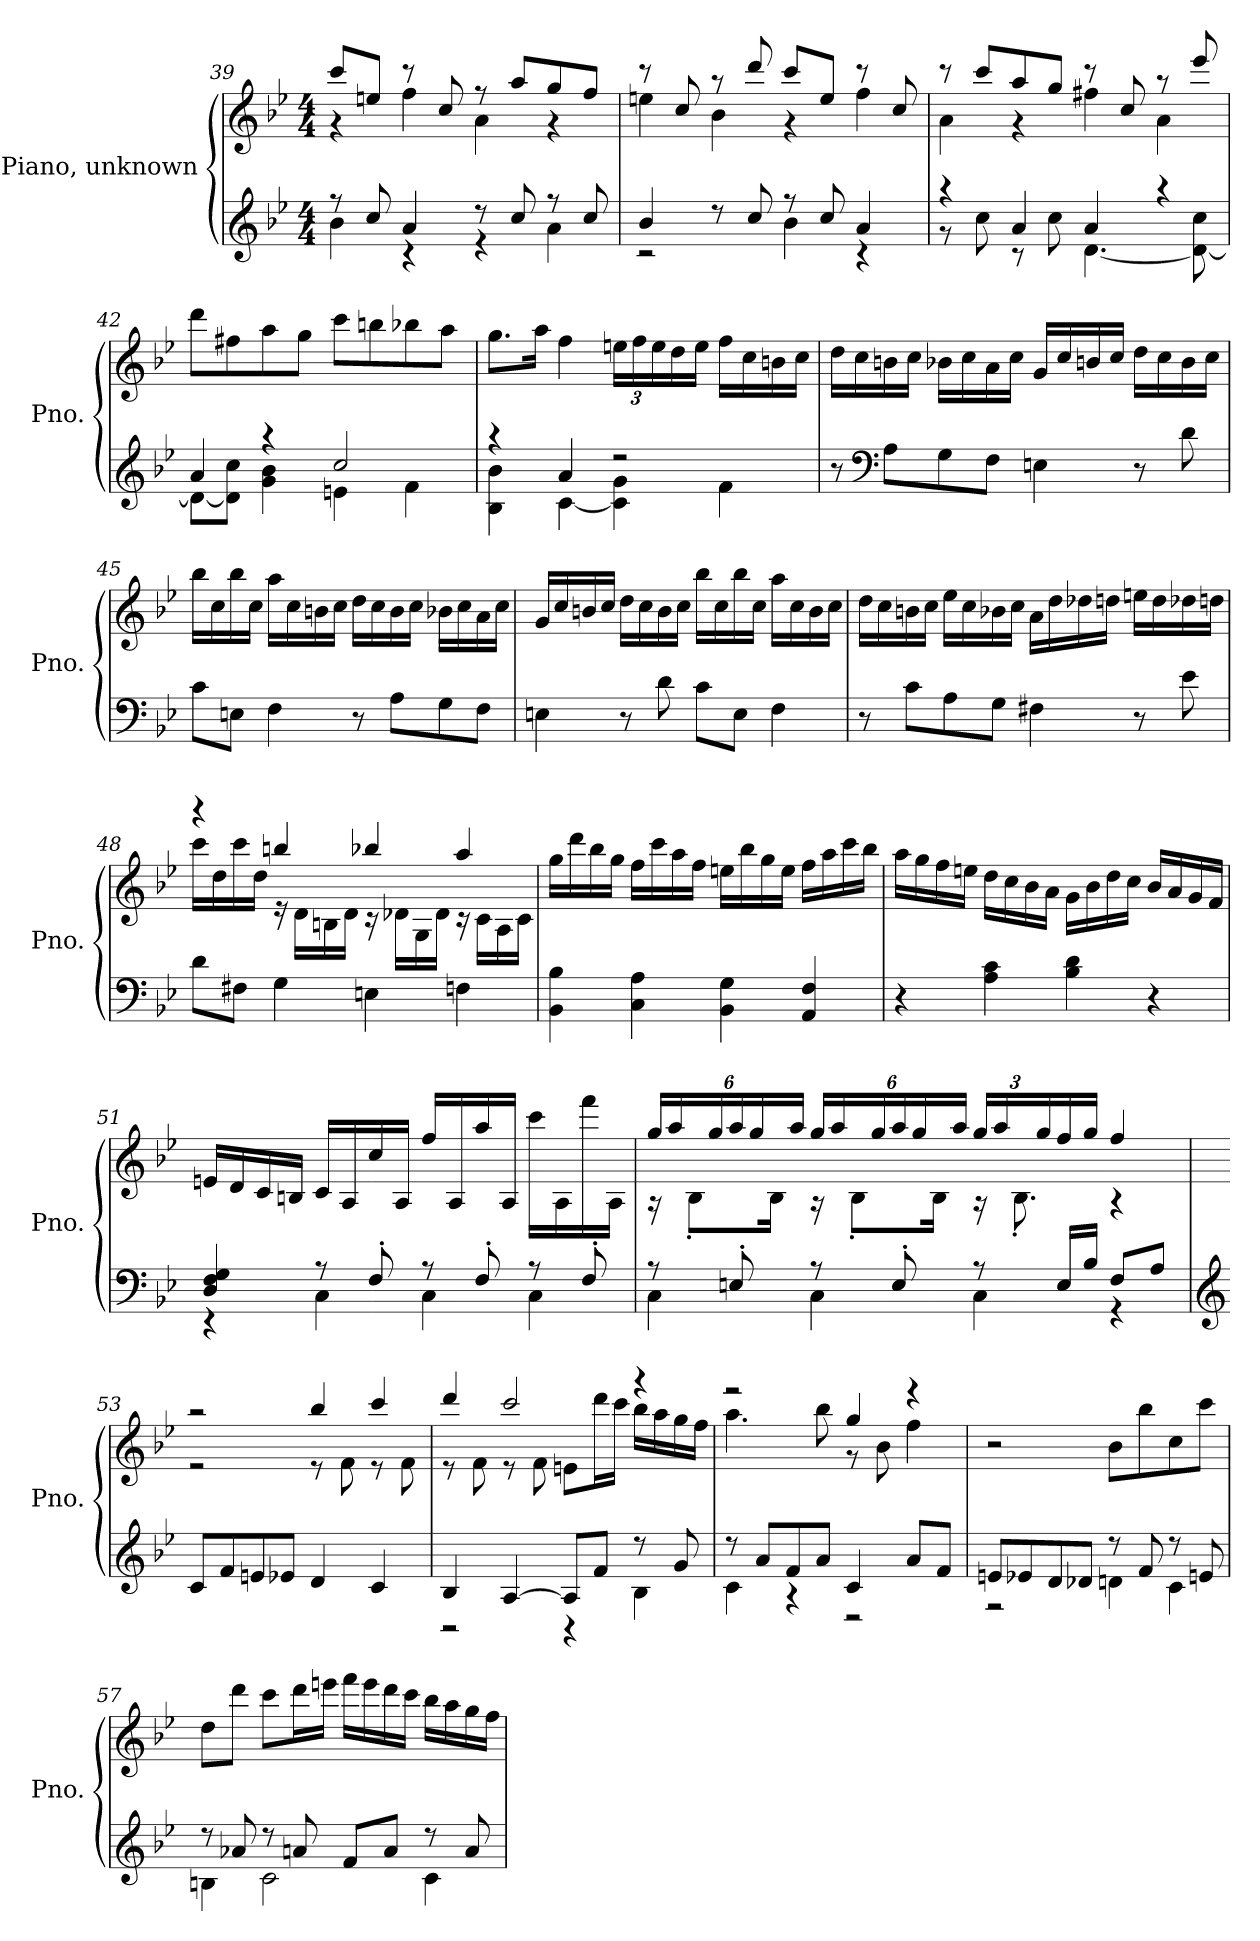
**kern	**kern
*part1	*part1
*staff2	*staff1
*I"Piano, unknown	*
*I'Pno.	*
*clefG2	*clefG2
*k[b-e-]	*k[b-e-]
*M4/4	*M4/4
=39	=39
*^	*^
8r	4b-\	8ccc/L	4r
8cc/	.	8een/J	.
4a/	4r	8r	4ff\
.	.	8cc/	.
8r	4r	8r	4a\
8cc/	.	8aa/L	.
8r	4a\	8gg/	4r
8cc/	.	8ff/J	.
=40	=40	=40	=40
4b-/	2r	8r	4een\
.	.	8cc/	.
8r	.	8r	4b-\
8cc/	.	8ddd/	.
8r	4b-\	8ccc/L	4r
8cc/	.	8ee/J	.
4a/	4r	8r	4ff\
.	.	8cc/	.
!!LO:LB:g=z	!!
=41	=41	=41	=41
4r	8r	8r	4a\
.	8cc\	8ccc/L	.
4a/	8r	8aa/	4r
.	8cc\	8gg/J	.
4a/	[4.d\	8r	4ff#X\
.	.	8cc/	.
4r	.	8r	4a\
.	8d\_ 8cc\	8eee-/	.
*	*	*v	*v
=42	=42	=42
4a/	8d\L_	8ddd\L
.	8d\] 8cc\J	8ff#X\
4r	4g\ 4b-\	8aa\
.	.	8gg\J
2cc/	4en\	8ccc\L
.	.	8bbn\
.	4f\	8bb-X\
.	.	8aa\J
=43	=43	=43
4r	4B-\ 4b-\	8.gg\L
.	.	16aa\Jk
4a/	[4c\	4ff\
*	*	*Xbrackettup
2r	4c\] 4g\	24een\LL
.	.	24ff\
.	.	24ee\
.	.	16dd\
.	.	16ee\JJ
.	4f\	16ff\LL
.	.	16cc\
.	.	16bn\
.	.	16cc\JJ
*v	*v	*
!!LO:LB:g=z
=44	=44
8r	16dd\LL
.	16cc\
*clefF4	*
8A\L	16bn\
.	16cc\JJ
8G\	16b-X\LL
.	16cc\
8F\J	16a\
.	16cc\JJ
4En\	16g/LL
.	16cc/
.	16bn/
.	16cc/JJ
8r	16dd\LL
.	16cc\
8d\	16b\
.	16cc\JJ
=45	=45
8c\L	16bb-\LL
.	16cc\
8En\J	16bb-\
.	16cc\JJ
4F\	16aa\LL
.	16cc\
.	16bn\
.	16cc\JJ
8r	16dd\LL
.	16cc\
8A\L	16b\
.	16cc\JJ
8G\	16b-X\LL
.	16cc\
8F\J	16a\
.	16cc\JJ
!!LO:PB:g=z
=46	=46
4En\	16g/LL
.	16cc/
.	16bn/
.	16cc/JJ
8r	16dd\LL
.	16cc\
8d\	16b\
.	16cc\JJ
8c\L	16bb-\LL
.	16cc\
8E\J	16bb-\
.	16cc\JJ
4F\	16aa\LL
.	16cc\
.	16b\
.	16cc\JJ
=47	=47
8r	16dd\LL
.	16cc\
8c\L	16bn\
.	16cc\JJ
8A\	16ee-\LL
.	16cc\
8G\J	16b-X\
.	16cc\JJ
4F#X\	16a\LL
.	16dd\
.	16dd-X\
.	16ddn\JJ
8r	16een\LL
.	16dd\
8e-\	16dd-X\
.	16ddn\JJ
!!LO:LB:g=z
=48	=48
*	*^
8d\L	4r	16ccc\LL
.	.	16dd\
8F#X\J	.	16ccc\
.	.	16dd\JJ
4G\	4bbn/	16r
.	.	16d\LL
.	.	16Bn\
.	.	16d\JJ
4En\	4bb-X/	16r
.	.	16d-X\LL
.	.	16G\
.	.	16d-\JJ
4Fn\	4aa/	16r
.	.	16c\LL
.	.	16A\
.	.	16c\JJ
*	*v	*v
=49	=49
4BB-\ 4B-\	16gg\LL
.	16ddd\
.	16bb-\
.	16gg\JJ
4C\ 4A\	16ff\LL
.	16ccc\
.	16aa\
.	16ff\JJ
4BB-\ 4G\	16een\LL
.	16bb-\
.	16gg\
.	16ee\JJ
4AA/ 4F/	16ff\LL
.	16aa\
.	16ccc\
.	16bb-\JJ
!!LO:LB:g=z
=50	=50
4r	16aa\LL
.	16gg\
.	16ff\
.	16een\JJ
4A\ 4c\	16dd\LL
.	16cc\
.	16b-\
.	16a\JJ
4B-\ 4d\	16g\LL
.	16b-\
.	16dd\
.	16cc\JJ
4r	16b-/LL
.	16a/
.	16g/
.	16f/JJ
=51	=51
*^	*
4D/ 4F/ 4G/	4r	16en/LL
.	.	16d/
.	.	16c/
.	.	16Bn/JJ
8r	4C\	16c/LL
.	.	16A/
8F'/	.	16cc/
.	.	16A/JJ
8r	4C\	16ff/LL
.	.	16A/
8F'/	.	16aa/
.	.	16A/JJ
8r	4C\	16ccc\LL
.	.	16A\
8F'/	.	16fff\
.	.	16A\JJ
!!LO:LB:g=z
=52	=52	=52
*	*	*^
8r	4C\	24gg/LL	16r
.	.	24aa/	.
.	.	.	8B-'\L
.	.	24gg/	.
8En'/	.	24aa/	.
.	.	24gg/	.
.	.	.	16B-\Jk
.	.	24aa/JJ	.
8r	4C\	24gg/LL	16r
.	.	24aa/	.
.	.	.	8B-'\L
.	.	24gg/	.
8E'/	.	24aa/	.
.	.	24gg/	.
.	.	.	16B-\Jk
.	.	24aa/JJ	.
8r	4C\	24gg/LL	16r
.	.	24aa/	.
.	.	.	8.B-'\
.	.	24gg/	.
16E/LL	.	16ff/	.
16B-/JJ	.	16gg/JJ	.
8F/L	4r	4ff/	4r
8A/J	.	.	.
*v	*v	*	*
=53	=53	=53
*clefG2	*	*
8c/L	2r	2r
8f/	.	.
8en/	.	.
8e-X/J	.	.
4d/	4bb-/	8r
.	.	8f\
4c/	4ccc/	8r
.	.	8f\
!!LO:LB:g=z	!!
=54	=54	=54
*^	*	*
4B-/	2r	4ddd/	8r
.	.	.	8f\
[4A/	.	2ccc/	8r
.	.	.	8f\
8A/L]	4r	.	8en\L
8f/J	.	.	16ddd\L
.	.	.	16ccc\JJ
8r	4B-\	4r	16bb-\LL
.	.	.	16aa\
8g/	.	.	16gg\
.	.	.	16ff\JJ
=55	=55	=55	=55
8r	4c\	2r	4.aa\
8a/L	.	.	.
8f/	4r	.	.
8a/J	.	.	8bb-\
4c/	2r	4gg/	8r
.	.	.	8b-\
8a/L	.	4r	4ff\
8f/J	.	.	.
*	*	*v	*v
=56	=56	=56
8en/L	2r	2r
8e-X/	.	.
8d/	.	.
8d-X/J	.	.
8r	4dn\	8b-\L
8f/	.	8bb-\
8r	4c\	8cc\
8en/	.	8ccc\J
!!LO:LB:g=z
=57	=57	=57
8r	4Bn\	8dd\L
8a-X/	.	8ddd\J
8r	2c\	8ccc\L
8an/	.	16ddd\L
.	.	16eeen\JJ
8f/L	.	16fff\LL
.	.	16eee\
8a/J	.	16ddd\
.	.	16ccc\JJ
8r	4c\	16bb-\LL
.	.	16aa\
8a/	.	16gg\
.	.	16ff\JJ
*v	*v	*
=	=
*-	*-
